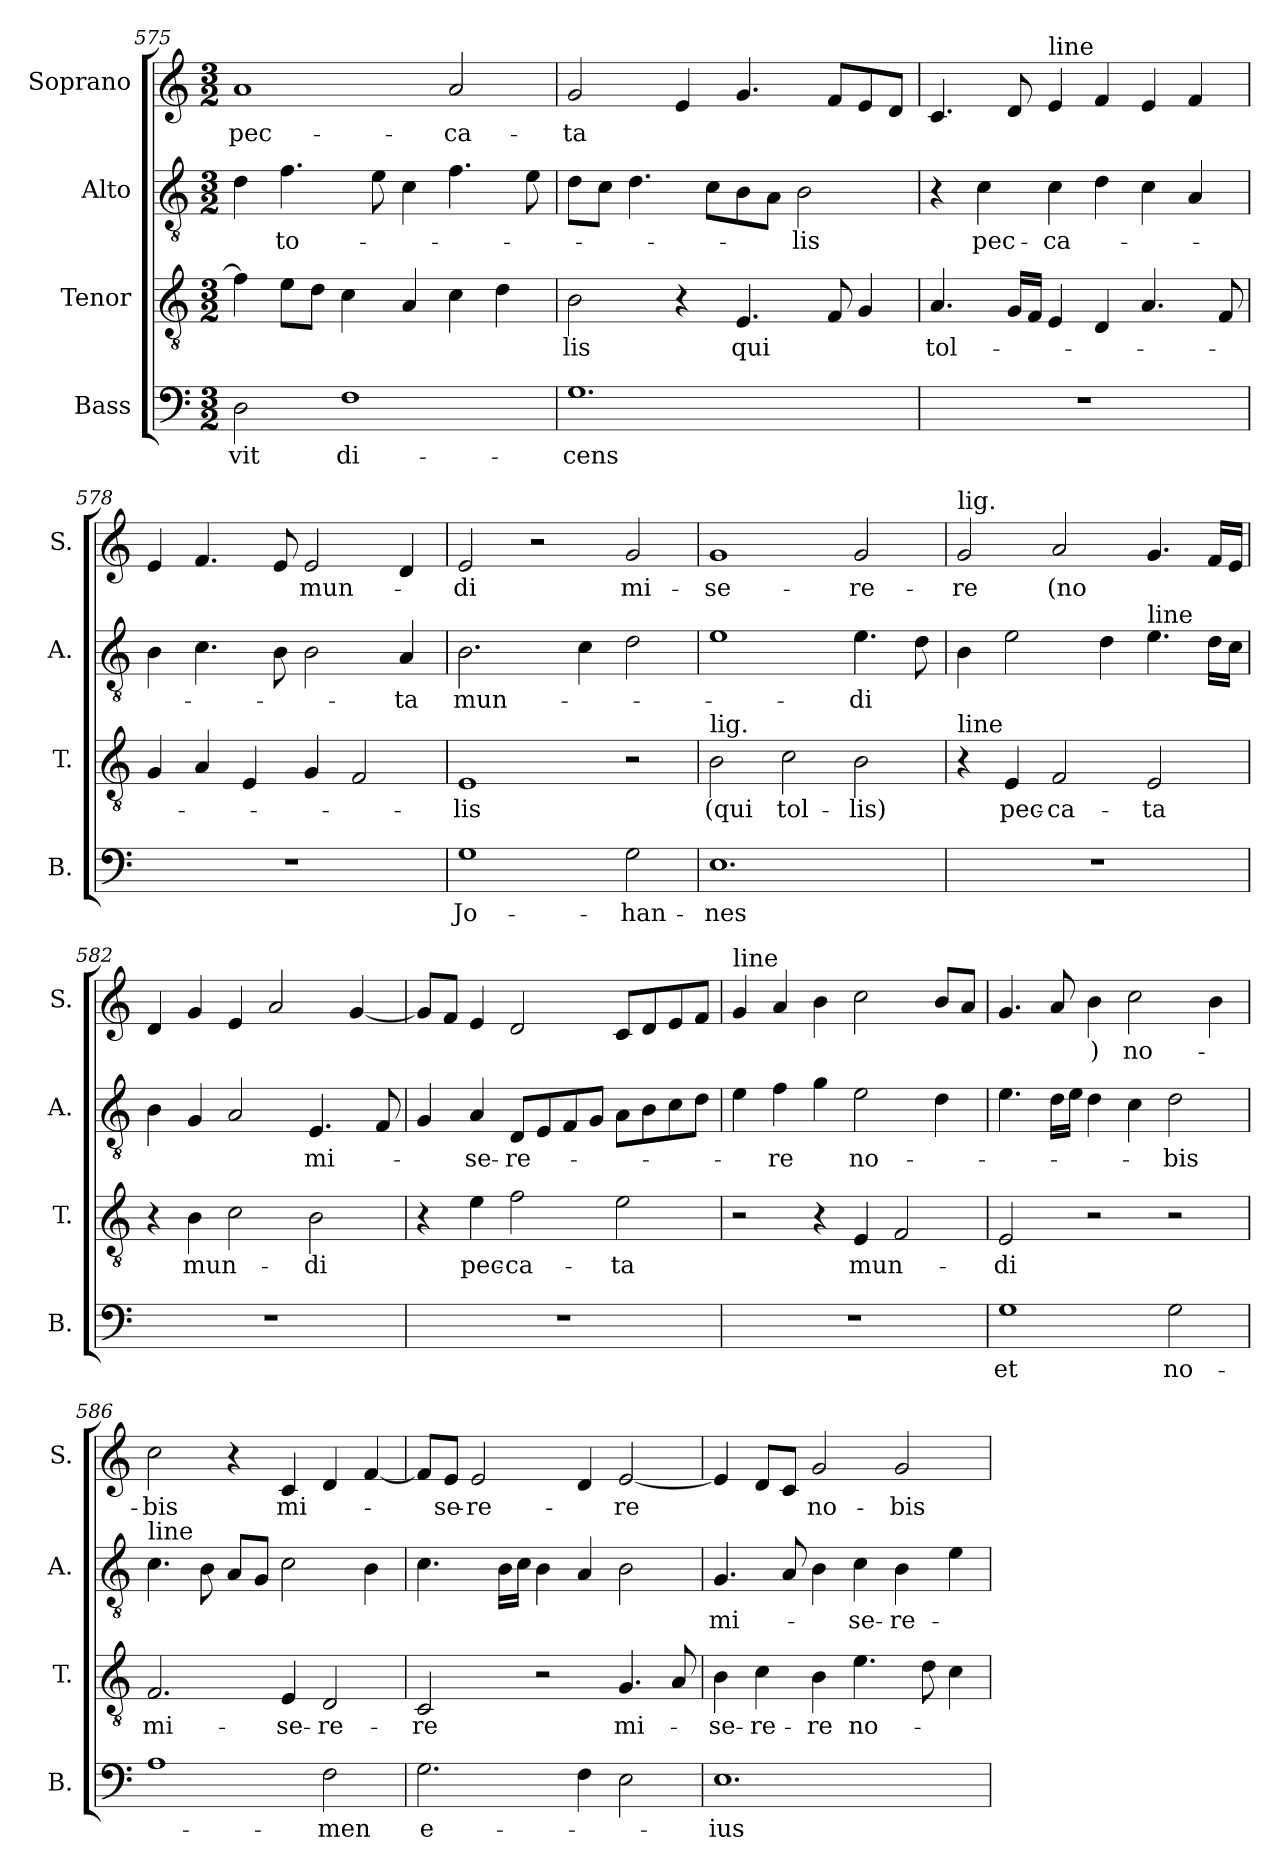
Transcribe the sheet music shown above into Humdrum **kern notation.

**kern	**text	**kern	**text	**kern	**text	**kern	**text
*part4	*part4	*part3	*part3	*part2	*part2	*part1	*part1
*staff4	*staff4	*staff3	*staff3	*staff2	*staff2	*staff1	*staff1
*I"Bass	*	*I"Tenor	*	*I"Alto	*	*I"Soprano	*
*I'B.	*	*I'T.	*	*I'A.	*	*I'S.	*
*clefF4	*	*clefGv2	*	*clefGv2	*	*clefG2	*
*k[]	*	*k[]	*	*k[]	*	*k[]	*
*M3/2	*	*M3/2	*	*M3/2	*	*M3/2	*
=575	=575	=575	=575	=575	=575	=575	=575
!	!LO:LY:b	!	!	!	!	!	!LO:LY:b
2D\	-vit	4f\]	.	4d\	.	1a	pec-
!	!	!	!	!	!LO:LY:b	!	!
.	.	8e\L	.	4.f\	to-	.	.
.	.	8d\J	.	.	.	.	.
!	!LO:LY:b	!	!	!	!	!	!
1F	di-	4c\	.	.	.	.	.
.	.	.	.	8e\	.	.	.
.	.	4A/	.	4c\	.	.	.
!	!	!	!	!	!	!	!LO:LY:b
.	.	4c\	.	4.f\	.	2a/	-ca-
.	.	4d\	.	.	.	.	.
.	.	.	.	8e\	.	.	.
=576	=576	=576	=576	=576	=576	=576	=576
!	!LO:LY:b	!	!LO:LY:b	!	!	!	!LO:LY:b
1.G	-cens	2B\	-lis	8d\L	.	2g/	-ta
.	.	.	.	8c\J	.	.	.
.	.	.	.	4.d\	.	.	.
.	.	4r	.	.	.	4e/	.
.	.	.	.	8c\L	.	.	.
!	!	!	!LO:LY:b	!	!	!	!
.	.	4.E/	qui	8B\	.	4.g/	.
.	.	.	.	8A\J	.	.	.
!	!	!	!	!	!LO:LY:b	!	!
.	.	.	.	2B\	-lis	.	.
.	.	8F/	.	.	.	8f/L	.
.	.	4G/	.	.	.	8e/	.
.	.	.	.	.	.	8d/J	.
=577	=577	=577	=577	=577	=577	=577	=577
!	!	!	!LO:LY:b	!	!	!	!
1.r	.	4.A/	tol-	4r	.	4.c/	.
!	!	!	!	!	!LO:LY:b	!	!
.	.	.	.	4c\	pec-	.	.
.	.	16G/LL	.	.	.	8d/	.
.	.	16F/JJ	.	.	.	.	.
!	!	!	!	!	!	!LO:TX:a:t=line	!
!	!	!	!	!	!LO:LY:b	!	!
.	.	4E/	.	4c\	-ca-	4e/	.
.	.	4D/	.	4d\	.	4f/	.
.	.	4.A/	.	4c\	.	4e/	.
.	.	.	.	4A/	.	4f/	.
.	.	8F/	.	.	.	.	.
=578	=578	=578	=578	=578	=578	=578	=578
1.r	.	4G/	.	4B\	.	4e/	.
.	.	4A/	.	4.c\	.	4.f/	.
.	.	4E/	.	.	.	.	.
.	.	.	.	8B\	.	8e/	.
!	!	!	!	!	!	!	!LO:LY:b
.	.	4G/	.	2B\	.	2e/	mun-
.	.	2F/	.	.	.	.	.
!	!	!	!	!	!LO:LY:b	!	!
.	.	.	.	4A/	-ta	4d/	.
=579	=579	=579	=579	=579	=579	=579	=579
!	!LO:LY:b	!	!LO:LY:b	!	!LO:LY:b	!	!LO:LY:b
1G	Jo-	1E	-lis	2.B\	mun-	2e/	-di
.	.	.	.	.	.	2r	.
.	.	.	.	4c\	.	.	.
!	!LO:LY:b	!	!	!	!	!	!LO:LY:b
2G\	-han-	2r	.	2d\	.	2g/	mi-
!!LO:LB:g=z
=580	=580	=580	=580	=580	=580	=580	=580
!	!	!LO:TX:a:t=lig.	!	!	!	!	!
!	!LO:LY:b	!	!LO:LY:b	!	!	!	!LO:LY:b
1.E	-nes	2B\	(qui	1e	.	1g	-se-
!	!	!	!LO:LY:b	!	!	!	!
.	.	2c\	tol-	.	.	.	.
!	!	!	!LO:LY:b	!	!LO:LY:b	!	!LO:LY:b
.	.	2B\	-lis)	4.e\	-di	2g/	-re-
.	.	.	.	8d\	.	.	.
=581	=581	=581	=581	=581	=581	=581	=581
!	!	!	!	!	!	!LO:TX:a:t=lig.	!
!	!	!LO:TX:a:t=line	!	!	!	!	!
!	!	!	!	!	!	!	!LO:LY:b
1.r	.	4r	.	4B\	.	2g/	-re
!	!	!	!LO:LY:b	!	!	!	!
.	.	4E/	pec-	2e\	.	.	.
!	!	!	!LO:LY:b	!	!	!	!LO:LY:b
.	.	2F/	-ca-	.	.	2a/	(no
.	.	.	.	4d\	.	.	.
!	!	!	!	!LO:TX:a:t=line	!	!	!
!	!	!	!LO:LY:b	!	!	!	!
.	.	2E/	-ta	4.e\	.	4.g/	.
.	.	.	.	16d\LL	.	16f/LL	.
.	.	.	.	16c\JJ	.	16e/JJ	.
=582	=582	=582	=582	=582	=582	=582	=582
1.r	.	4r	.	4B\	.	4d/	.
!	!	!	!LO:LY:b	!	!	!	!
.	.	4B\	mun-	4G/	.	4g/	.
.	.	2c\	.	2A/	.	4e/	.
.	.	.	.	.	.	2a/	.
!	!	!	!LO:LY:b	!	!LO:LY:b	!	!
.	.	2B\	-di	4.E/	mi-	.	.
.	.	.	.	.	.	[4g/	.
.	.	.	.	8F/	.	.	.
=583	=583	=583	=583	=583	=583	=583	=583
1.r	.	4r	.	4G/	.	8g/L]	.
.	.	.	.	.	.	8f/J	.
!	!	!	!LO:LY:b	!	!LO:LY:b	!	!
.	.	4e\	pec-	4A/	-se-	4e/	.
!	!	!	!LO:LY:b	!	!LO:LY:b	!	!
.	.	2f\	-ca-	8D/L	-re-	2d/	.
.	.	.	.	8E/	.	.	.
.	.	.	.	8F/	.	.	.
.	.	.	.	8G/J	.	.	.
!	!	!	!LO:LY:b	!	!	!	!
.	.	2e\	-ta	8A\L	.	8c/L	.
.	.	.	.	8B\	.	8d/	.
.	.	.	.	8c\	.	8e/	.
.	.	.	.	8d\J	.	8f/J	.
=584	=584	=584	=584	=584	=584	=584	=584
!	!	!	!	!	!	!LO:TX:a:t=line	!
1.r	.	2r	.	4e\	.	4g/	.
!	!	!	!	!	!LO:LY:b	!	!
.	.	.	.	4f\	-re	4a/	.
.	.	4r	.	4g\	.	4b\	.
!	!	!	!LO:LY:b	!	!LO:LY:b	!	!
.	.	4E/	mun-	2e\	no-	2cc\	.
.	.	2F/	.	.	.	.	.
.	.	.	.	4d\	.	8b/L	.
.	.	.	.	.	.	8a/J	.
=585	=585	=585	=585	=585	=585	=585	=585
!	!LO:LY:b	!	!LO:LY:b	!	!	!	!
1G	et	2E/	-di	4.e\	.	4.g/	.
.	.	.	.	16d\LL	.	8a/	.
.	.	.	.	16e\JJ	.	.	.
!	!	!	!	!	!	!	!LO:LY:b
.	.	2r	.	4d\	.	4b\	)
!	!	!	!	!	!	!	!LO:LY:b
.	.	.	.	4c\	.	2cc\	no-
!	!LO:LY:b	!	!	!	!LO:LY:b	!	!
2G\	no-	2r	.	2d\	-bis	.	.
.	.	.	.	.	.	4b\	.
!!LO:LB:g=z
=586	=586	=586	=586	=586	=586	=586	=586
!	!	!	!	!LO:TX:a:t=line	!	!	!
!	!	!	!LO:LY:b	!	!	!	!LO:LY:b
1A	.	2.F/	mi-	4.c\	.	2cc\	-bis
.	.	.	.	8B\	.	.	.
.	.	.	.	8A/L	.	4r	.
.	.	.	.	8G/J	.	.	.
!	!	!	!LO:LY:b	!	!	!	!LO:LY:b
.	.	4E/	-se-	2c\	.	4c/	mi-
!	!LO:LY:b	!	!LO:LY:b	!	!	!	!
2F\	-men	2D/	-re-	.	.	4d/	.
.	.	.	.	4B\	.	[4f/	.
=587	=587	=587	=587	=587	=587	=587	=587
!	!LO:LY:b	!	!LO:LY:b	!	!	!	!
2.G\	e-	2C/	-re	4.c\	.	8f/L]	.
!	!	!	!	!	!	!	!LO:LY:b
.	.	.	.	.	.	8e/J	-se-
!	!	!	!	!	!	!	!LO:LY:b
.	.	.	.	.	.	2e/	-re-
.	.	.	.	16B\LL	.	.	.
.	.	.	.	16c\JJ	.	.	.
.	.	2r	.	4B\	.	.	.
4F\	.	.	.	4A/	.	4d/	.
!	!	!	!LO:LY:b	!	!	!	!LO:LY:b
2E\	.	4.G/	mi-	2B\	.	[2e/	-re
.	.	8A/	.	.	.	.	.
=588	=588	=588	=588	=588	=588	=588	=588
!	!LO:LY:b	!	!LO:LY:b	!	!LO:LY:b	!	!
1.E	-ius	4B\	-se-	4.G/	mi-	4e/]	.
!	!	!	!LO:LY:b	!	!	!	!
.	.	4c\	-re-	.	.	8d/L	.
.	.	.	.	8A/	.	8c/J	.
!	!	!	!LO:LY:b	!	!	!	!LO:LY:b
.	.	4B\	-re	4B\	.	2g/	no-
!	!	!	!LO:LY:b	!	!LO:LY:b	!	!
.	.	4.e\	no-	4c\	-se-	.	.
!	!	!	!	!	!LO:LY:b	!	!LO:LY:b
.	.	.	.	4B\	-re-	2g/	-bis
.	.	8d\	.	.	.	.	.
.	.	4c\	.	4e\	.	.	.
=	=	=	=	=	=	=	=
*-	*-	*-	*-	*-	*-	*-	*-
